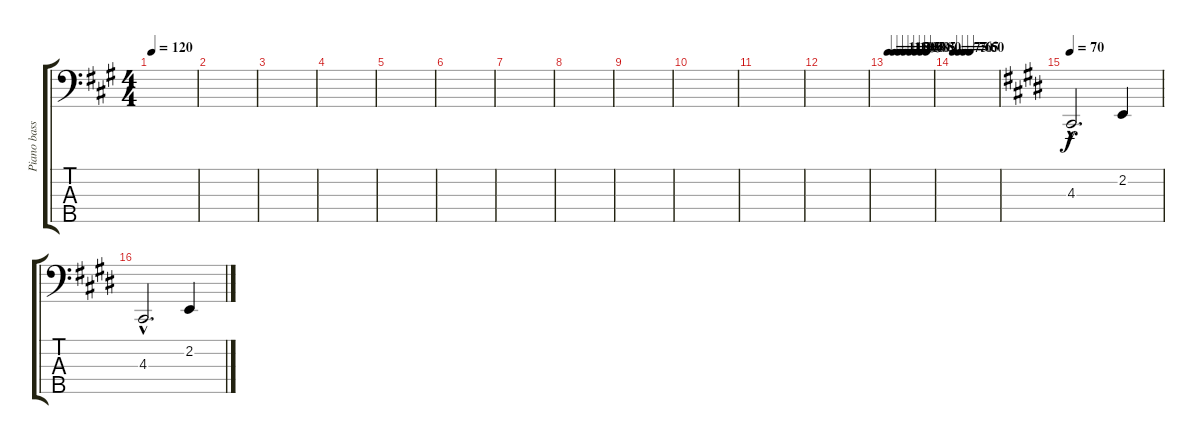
\track ("Piano bass" "Piano bass") {instrument brightacousticpiano}
\staff {score tabs}
\tuning (G2 D2 A1 E1 B0) {hide}
\ts (4 4)
\tempo 120
\clef f4
\ks a
|
|
|
|
|
|
|
|
|
|
|
|
\tempo 115
\tempo (110 0.125)
\tempo (105 0.25)
\tempo (100 0.375)
\tempo (95 0.5)
\tempo (90 0.625)
\tempo (85 0.75)
\tempo (80 0.875)
|
\tempo 75
\tempo (70 0.125)
\tempo (65 0.25)
\tempo (60 0.375)
|
\tempo 70
\ks e
4.3{hac}.2{d} 2.2.4 |
4.3{hac}.2{d} 2.2.4
